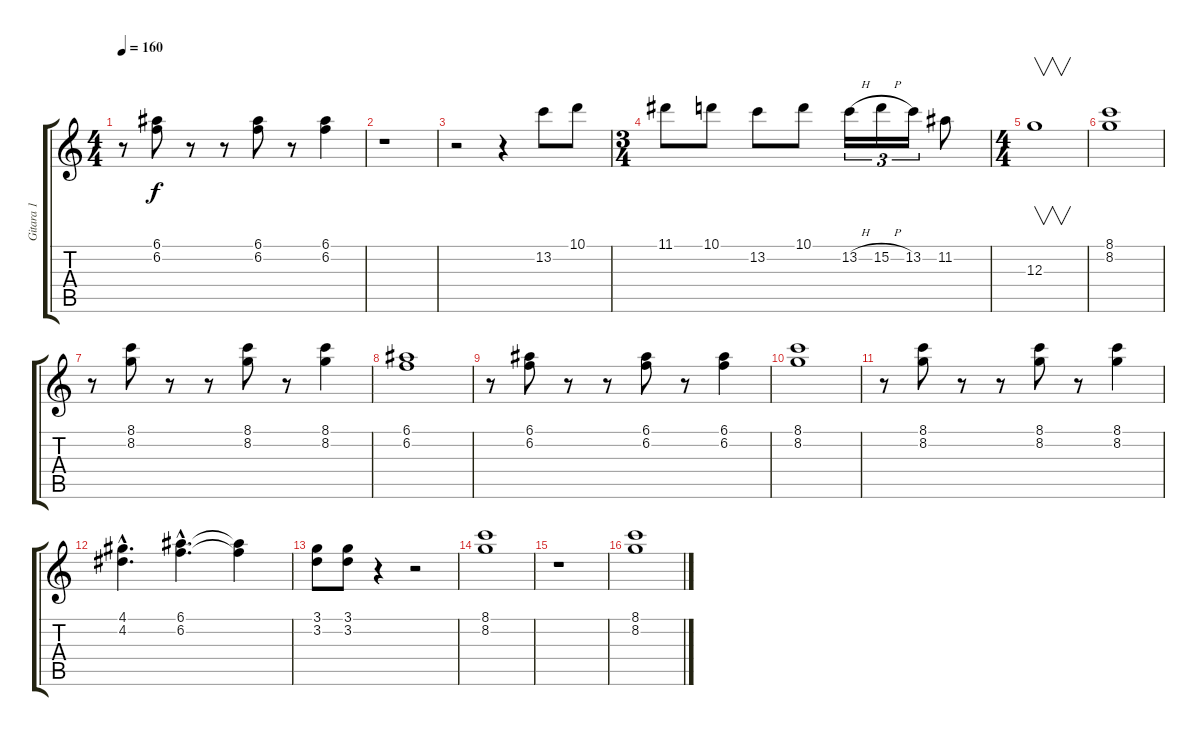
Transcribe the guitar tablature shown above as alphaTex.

\track ("Gitara 1" "Gitara 1") {instrument overdrivenguitar}
\staff {score tabs}
\tuning (E4 B3 G3 D3 A2 E2) {hide}
\ts (4 4)
\tempo 160
\clef g2
\ks c
r.8{dy f} (6.1 6.2).8 r.8 r.8 (6.1 6.2).8 r.8 (6.1 6.2).4 |
r.1 |
r.2 r.4 13.2.8{instrument overdrivenguitar} 10.1.8 |
\ts (3 4)
11.1.8 10.1.8 13.2.8 10.1.8 13.2{h}.16{tu (3 2)} 15.2{h}.16{tu (3 2)} 13.2.16{tu (3 2)} 11.2.8 |
\ts (4 4)
12.3.1{v} |
(8.1 8.2).1{instrument electricguitarjazz} |
r.8 (8.1 8.2).8 r.8 r.8 (8.1 8.2).8 r.8 (8.1 8.2).4 |
(6.1 6.2).1 |
r.8 (6.1 6.2).8 r.8 r.8 (6.1 6.2).8 r.8 (6.1 6.2).4 |
(8.1 8.2).1 |
r.8 (8.1 8.2).8 r.8 r.8 (8.1 8.2).8 r.8 (8.1 8.2).4 |
(4.1{hac} 4.2{hac}).4{d} (6.1{hac} 6.2{hac}).4{d} (6.1{t} 6.2{t}).4 |
(3.1 3.2).8 (3.1 3.2).8 r.4 r.2 |
(8.1 8.2).1 |
r.1 |
(8.1 8.2).1
